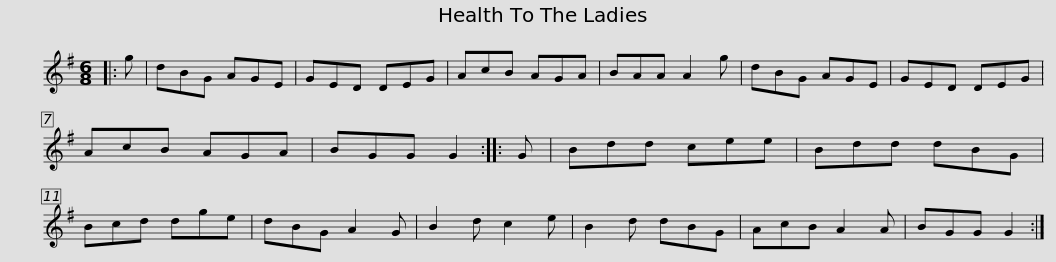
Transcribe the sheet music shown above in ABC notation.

X:1
L:1/8
M:6/8
I:linebreak $
K:G
V:1 treble
V:1
|: g | dBG AGE | GED DEG | AcB AGA | BAA A2 g | %5
 dBG AGE | GED DEG | AcB AGA |$ BGG G2 :: G | %10
 Bdd cee | Bdd dBG | Bcd dge | dBG A2 G | B2 d c2 e | %15
 B2 d dBG | AcB A2 A |$ BGG G2 :| %18
